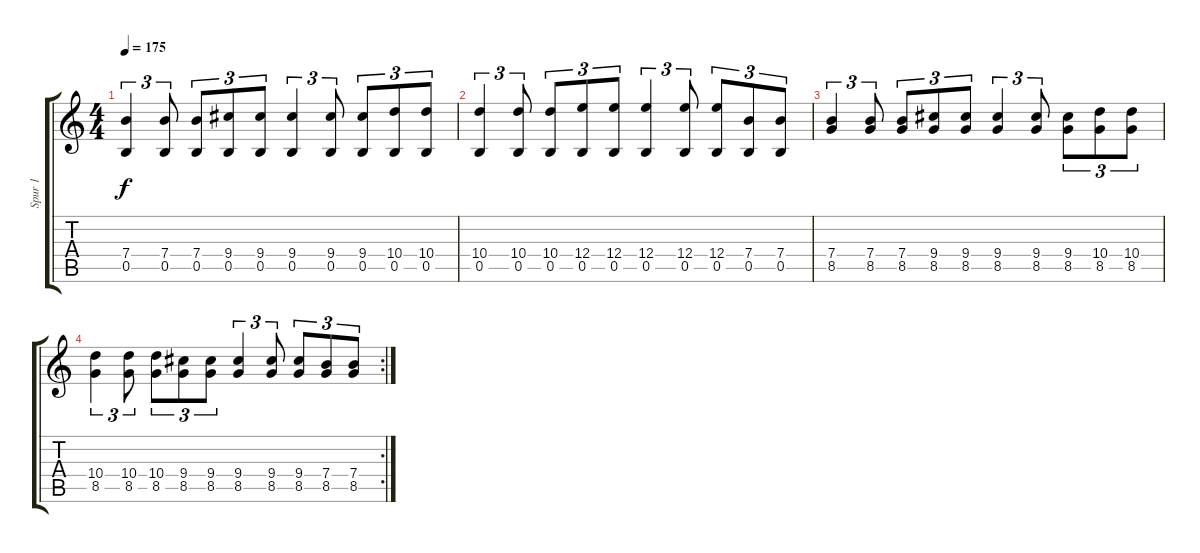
\track ("Spur 1" "Spur 1") {instrument distortionguitar}
\staff {score tabs}
\tuning (E4 B3 G3 E3 B2 E2) {hide}
\ts (4 4)
\tempo 175
\clef g2
\ks c
(7.4 0.5).4{tu (3 2) dy f} (7.4 0.5).8{tu (3 2)} (7.4 0.5).8{tu (3 2)} (9.4 0.5).8{tu (3 2)} (9.4 0.5).8{tu (3 2)} (9.4 0.5).4{tu (3 2)} (9.4 0.5).8{tu (3 2)} (9.4 0.5).8{tu (3 2)} (10.4 0.5).8{tu (3 2)} (10.4 0.5).8{tu (3 2)} |
(10.4 0.5).4{tu (3 2)} (10.4 0.5).8{tu (3 2)} (10.4 0.5).8{tu (3 2)} (12.4 0.5).8{tu (3 2)} (12.4 0.5).8{tu (3 2)} (12.4 0.5).4{tu (3 2)} (12.4 0.5).8{tu (3 2)} (12.4 0.5).8{tu (3 2)} (7.4 0.5).8{tu (3 2)} (7.4 0.5).8{tu (3 2)} |
(7.4 8.5).4{tu (3 2)} (7.4 8.5).8{tu (3 2)} (7.4 8.5).8{tu (3 2)} (9.4 8.5).8{tu (3 2)} (9.4 8.5).8{tu (3 2)} (9.4 8.5).4{tu (3 2)} (9.4 8.5).8{tu (3 2)} (9.4 8.5).8{tu (3 2)} (10.4 8.5).8{tu (3 2)} (10.4 8.5).8{tu (3 2)} |
\rc 2
(10.4 8.5).4{tu (3 2)} (10.4 8.5).8{tu (3 2)} (10.4 8.5).8{tu (3 2)} (9.4 8.5).8{tu (3 2)} (9.4 8.5).8{tu (3 2)} (9.4 8.5).4{tu (3 2)} (9.4 8.5).8{tu (3 2)} (9.4 8.5).8{tu (3 2)} (7.4 8.5).8{tu (3 2)} (7.4 8.5).8{tu (3 2)}
